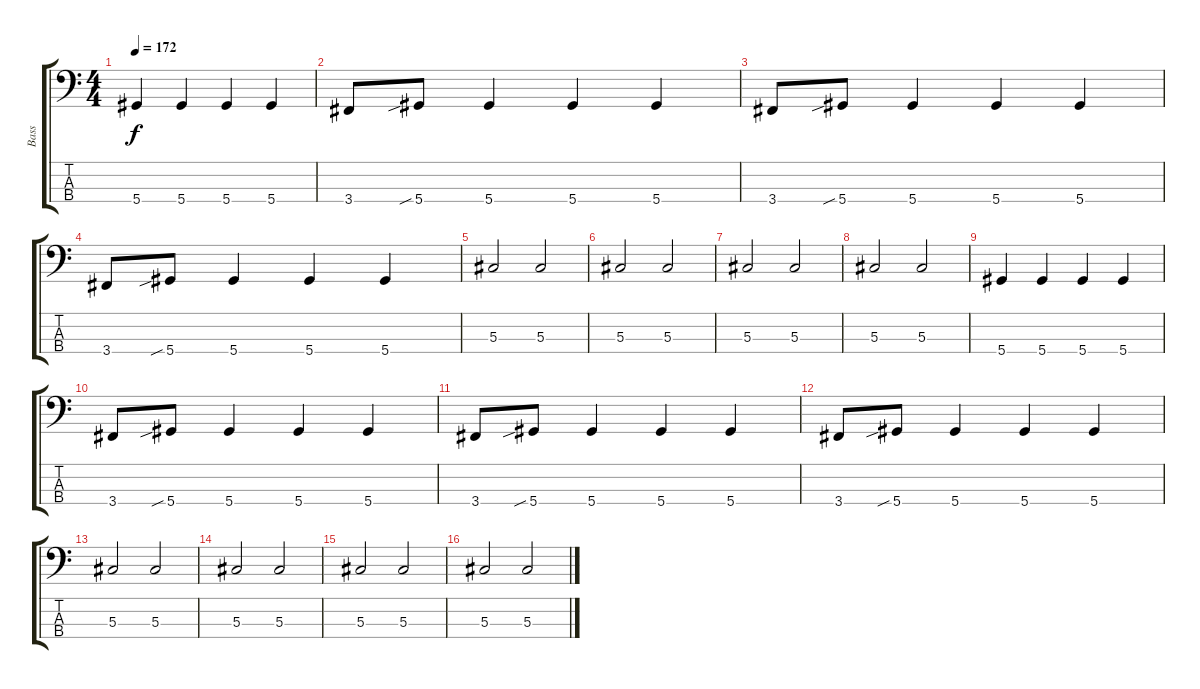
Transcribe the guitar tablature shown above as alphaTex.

\track ("Bass" "Bass") {instrument electricbassfinger}
\staff {score tabs}
\tuning (Gb2 Db2 Ab1 Eb1) {hide}
\ts (4 4)
\tempo 172
\clef f4
\ks c
5.4.4{dy f} 5.4.4 5.4.4 5.4.4 |
3.4.8 5.4{sib}.8 5.4.4 5.4.4 5.4.4 |
3.4.8 5.4{sib}.8 5.4.4 5.4.4 5.4.4 |
3.4.8 5.4{sib}.8 5.4.4 5.4.4 5.4.4 |
5.3.2 5.3.2 |
5.3.2 5.3.2 |
5.3.2 5.3.2 |
5.3.2 5.3.2 |
5.4.4 5.4.4 5.4.4 5.4.4 |
3.4.8 5.4{sib}.8 5.4.4 5.4.4 5.4.4 |
3.4.8 5.4{sib}.8 5.4.4 5.4.4 5.4.4 |
3.4.8 5.4{sib}.8 5.4.4 5.4.4 5.4.4 |
5.3.2 5.3.2 |
5.3.2 5.3.2 |
5.3.2 5.3.2 |
5.3.2 5.3.2
